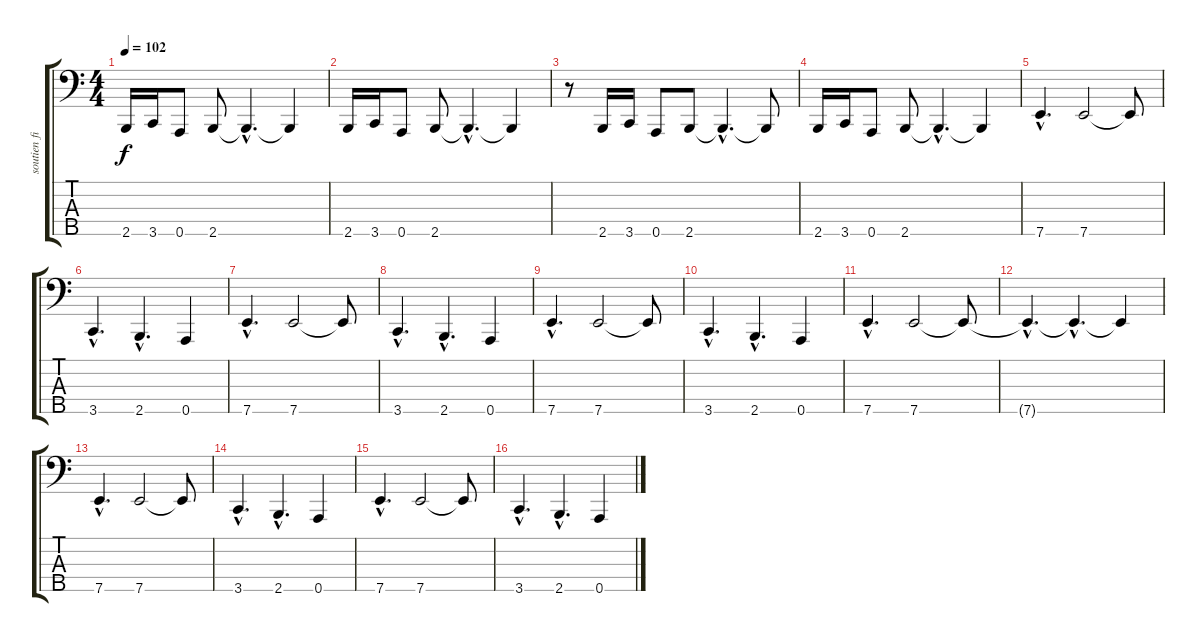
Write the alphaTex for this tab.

\track ("soutien fiedly" "soutien fi") {instrument electricbassfinger}
\staff {score tabs}
\tuning (F2 C2 G1 D1 A0) {hide}
\ts (4 4)
\tempo 102
\clef f4
\ks c
2.5.16{dy f} 3.5.16 0.5.8 2.5.8 2.5{hac t}.4{d} 2.5{t}.4 |
2.5.16 3.5.16 0.5.8 2.5.8 2.5{hac t}.4{d} 2.5{t}.4 |
r.8 2.5.16 3.5.16 0.5.8 2.5.8 2.5{hac t}.4{d} 2.5{t}.8 |
2.5.16 3.5.16 0.5.8 2.5.8 2.5{hac t}.4{d} 2.5{t}.4 |
7.5{hac}.4{d} 7.5.2 7.5{t}.8 |
3.5{hac}.4{d} 2.5{hac}.4{d} 0.5.4 |
7.5{hac}.4{d} 7.5.2 7.5{t}.8 |
3.5{hac}.4{d} 2.5{hac}.4{d} 0.5.4 |
7.5{hac}.4{d} 7.5.2 7.5{t}.8 |
3.5{hac}.4{d} 2.5{hac}.4{d} 0.5.4 |
7.5{hac}.4{d} 7.5.2 7.5{t}.8 |
7.5{hac t}.4{d} 7.5{hac t}.4{d} 7.5{t}.4 |
7.5{hac}.4{d} 7.5.2 7.5{t}.8 |
3.5{hac}.4{d} 2.5{hac}.4{d} 0.5.4 |
7.5{hac}.4{d} 7.5.2 7.5{t}.8 |
3.5{hac}.4{d} 2.5{hac}.4{d} 0.5.4
